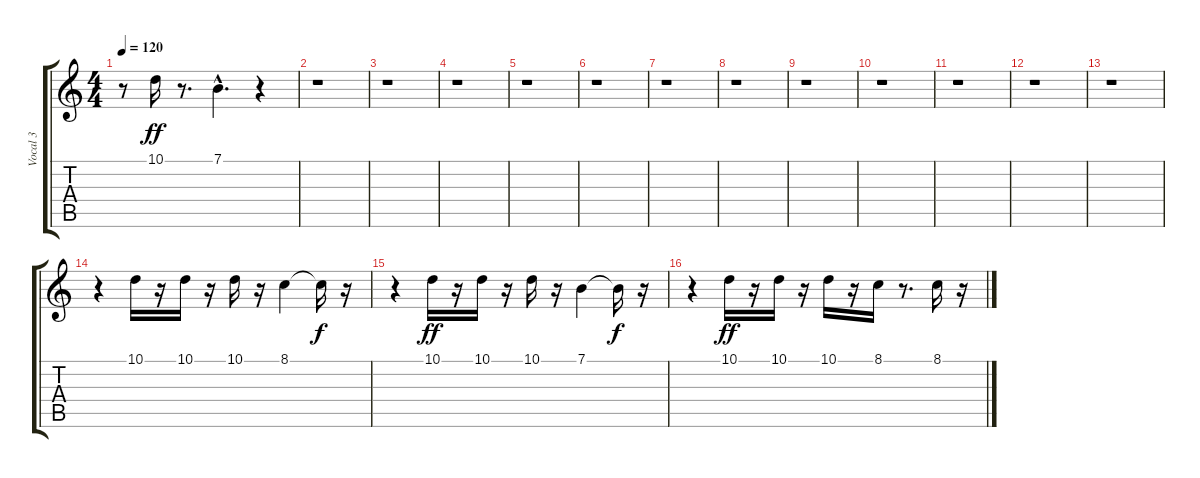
\track ("Vocal 3" "Vocal 3") {instrument electricpiano2}
\staff {score tabs}
\tuning (E4 B3 G3 D3 A2 E2) {hide}
\ts (4 4)
\tempo 120
\clef g2
\ks c
r.8{dy ff} 10.1.16 r.8{d} 7.1{hac}.4{d} r.4 |
r.1 |
r.1 |
r.1 |
r.1 |
r.1 |
r.1 |
r.1 |
r.1 |
r.1 |
r.1 |
r.1 |
r.1 |
r.4 10.1.16 r.16 10.1.16 r.16 10.1.16 r.16 8.1.4 8.1{t}.16{dy f} r.16 |
r.4 10.1.16{dy ff} r.16 10.1.16 r.16 10.1.16 r.16 7.1.4 7.1{t}.16{dy f} r.16 |
r.4 10.1.16{dy ff} r.16 10.1.16 r.16 10.1.16 r.16 8.1.16 r.8{d} 8.1.16 r.16
